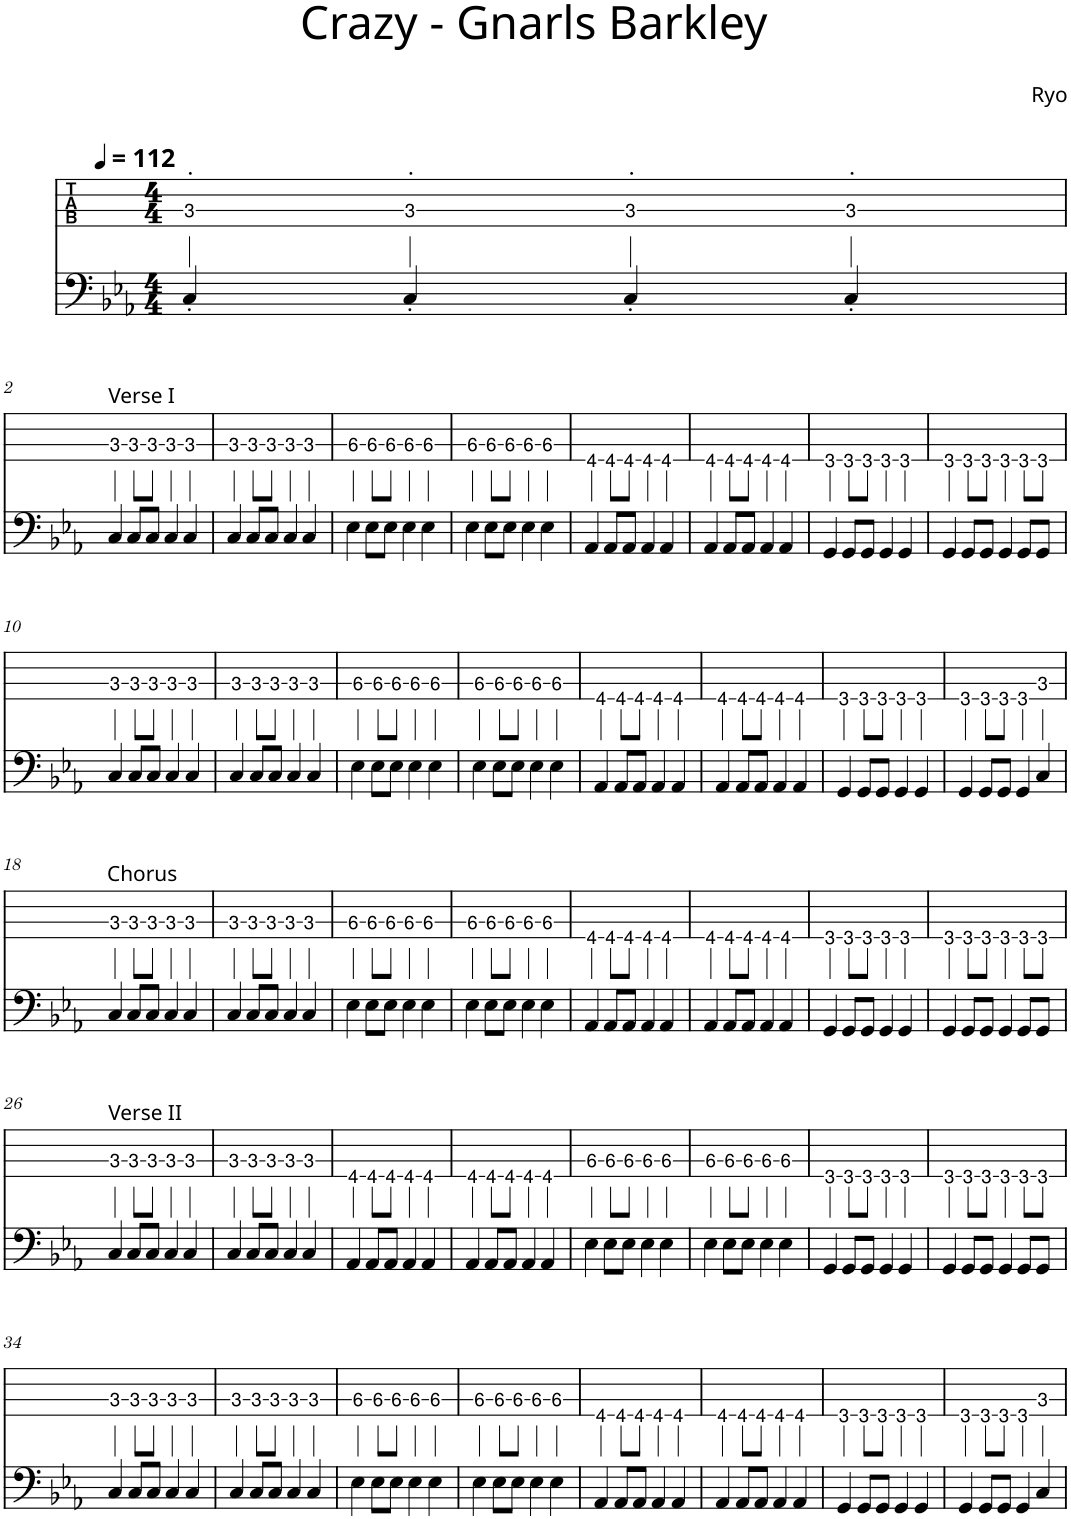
**kern	**kern
*part1	*part1
*staff2	*staff1
*I"Bass Guitar	*
*I'B. Guit.	*
*	*stria4
*clefF4	*
*Trd7c12	*Trd7c12
*k[b-e-a-]	*k[b-e-a-]
*M4/4	*M4/4
*MM112	*MM112
=1	=1
4C'/	4C'\
4C'/	4C'\
4C'/	4C'\
4C'/	4C'\
!!LO:LB:g=z
=2	=2
!	!LO:TX:a:t=Verse I
4C/	4C\
8C/L	8C\L
8C/J	8C\J
4C/	4C\
4C/	4C\
=3	=3
4C/	4C\
8C/L	8C\L
8C/J	8C\J
4C/	4C\
4C/	4C\
=4	=4
4E-\	4E-X\
8E-\L	8E-\L
8E-\J	8E-\J
4E-\	4E-\
4E-\	4E-\
=5	=5
4E-\	4E-X\
8E-\L	8E-\L
8E-\J	8E-\J
4E-\	4E-\
4E-\	4E-\
=6	=6
4AA-/	4AA-X\
8AA-/L	8AA-\L
8AA-/J	8AA-\J
4AA-/	4AA-\
4AA-/	4AA-\
=7	=7
4AA-/	4AA-X\
8AA-/L	8AA-\L
8AA-/J	8AA-\J
4AA-/	4AA-\
4AA-/	4AA-\
=8	=8
4GG/	4GG\
8GG/L	8GG\L
8GG/J	8GG\J
4GG/	4GG\
4GG/	4GG\
=9	=9
4GG/	4GG\
8GG/L	8GG\L
8GG/J	8GG\J
4GG/	4GG\
8GG/L	8GG\L
8GG/J	8GG\J
!!LO:LB:g=z
=10	=10
4C/	4C\
8C/L	8C\L
8C/J	8C\J
4C/	4C\
4C/	4C\
=11	=11
4C/	4C\
8C/L	8C\L
8C/J	8C\J
4C/	4C\
4C/	4C\
=12	=12
4E-\	4E-X\
8E-\L	8E-\L
8E-\J	8E-\J
4E-\	4E-\
4E-\	4E-\
=13	=13
4E-\	4E-X\
8E-\L	8E-\L
8E-\J	8E-\J
4E-\	4E-\
4E-\	4E-\
=14	=14
4AA-/	4AA-X\
8AA-/L	8AA-\L
8AA-/J	8AA-\J
4AA-/	4AA-\
4AA-/	4AA-\
=15	=15
4AA-/	4AA-X\
8AA-/L	8AA-\L
8AA-/J	8AA-\J
4AA-/	4AA-\
4AA-/	4AA-\
=16	=16
4GG/	4GG\
8GG/L	8GG\L
8GG/J	8GG\J
4GG/	4GG\
4GG/	4GG\
=17	=17
4GG/	4GG\
8GG/L	8GG\L
8GG/J	8GG\J
4GG/	4GG\
4C/	4C\
!!LO:LB:g=z
=18	=18
!	!LO:TX:a:t=Chorus
4C/	4C\
8C/L	8C\L
8C/J	8C\J
4C/	4C\
4C/	4C\
=19	=19
4C/	4C\
8C/L	8C\L
8C/J	8C\J
4C/	4C\
4C/	4C\
=20	=20
4E-\	4E-X\
8E-\L	8E-\L
8E-\J	8E-\J
4E-\	4E-\
4E-\	4E-\
=21	=21
4E-\	4E-X\
8E-\L	8E-\L
8E-\J	8E-\J
4E-\	4E-\
4E-\	4E-\
=22	=22
4AA-/	4AA-X\
8AA-/L	8AA-\L
8AA-/J	8AA-\J
4AA-/	4AA-\
4AA-/	4AA-\
=23	=23
4AA-/	4AA-X\
8AA-/L	8AA-\L
8AA-/J	8AA-\J
4AA-/	4AA-\
4AA-/	4AA-\
=24	=24
4GG/	4GG\
8GG/L	8GG\L
8GG/J	8GG\J
4GG/	4GG\
4GG/	4GG\
=25	=25
4GG/	4GG\
8GG/L	8GG\L
8GG/J	8GG\J
4GG/	4GG\
8GG/L	8GG\L
8GG/J	8GG\J
!!LO:LB:g=z
=26	=26
!	!LO:TX:a:t=Verse II
4C/	4C\
8C/L	8C\L
8C/J	8C\J
4C/	4C\
4C/	4C\
=27	=27
4C/	4C\
8C/L	8C\L
8C/J	8C\J
4C/	4C\
4C/	4C\
=28	=28
4AA-/	4AA-X\
8AA-/L	8AA-\L
8AA-/J	8AA-\J
4AA-/	4AA-\
4AA-/	4AA-\
=29	=29
4AA-/	4AA-X\
8AA-/L	8AA-\L
8AA-/J	8AA-\J
4AA-/	4AA-\
4AA-/	4AA-\
=30	=30
4E-\	4E-X\
8E-\L	8E-\L
8E-\J	8E-\J
4E-\	4E-\
4E-\	4E-\
=31	=31
4E-\	4E-X\
8E-\L	8E-\L
8E-\J	8E-\J
4E-\	4E-\
4E-\	4E-\
=32	=32
4GG/	4GG\
8GG/L	8GG\L
8GG/J	8GG\J
4GG/	4GG\
4GG/	4GG\
=33	=33
4GG/	4GG\
8GG/L	8GG\L
8GG/J	8GG\J
4GG/	4GG\
8GG/L	8GG\L
8GG/J	8GG\J
!!LO:LB:g=z
=34	=34
4C/	4C\
8C/L	8C\L
8C/J	8C\J
4C/	4C\
4C/	4C\
=35	=35
4C/	4C\
8C/L	8C\L
8C/J	8C\J
4C/	4C\
4C/	4C\
=36	=36
4E-\	4E-X\
8E-\L	8E-\L
8E-\J	8E-\J
4E-\	4E-\
4E-\	4E-\
=37	=37
4E-\	4E-X\
8E-\L	8E-\L
8E-\J	8E-\J
4E-\	4E-\
4E-\	4E-\
=38	=38
4AA-/	4AA-X\
8AA-/L	8AA-\L
8AA-/J	8AA-\J
4AA-/	4AA-\
4AA-/	4AA-\
=39	=39
4AA-/	4AA-X\
8AA-/L	8AA-\L
8AA-/J	8AA-\J
4AA-/	4AA-\
4AA-/	4AA-\
=40	=40
4GG/	4GG\
8GG/L	8GG\L
8GG/J	8GG\J
4GG/	4GG\
4GG/	4GG\
=41	=41
4GG/	4GG\
8GG/L	8GG\L
8GG/J	8GG\J
4GG/	4GG\
4C/	4C\
=	=
*-	*-
